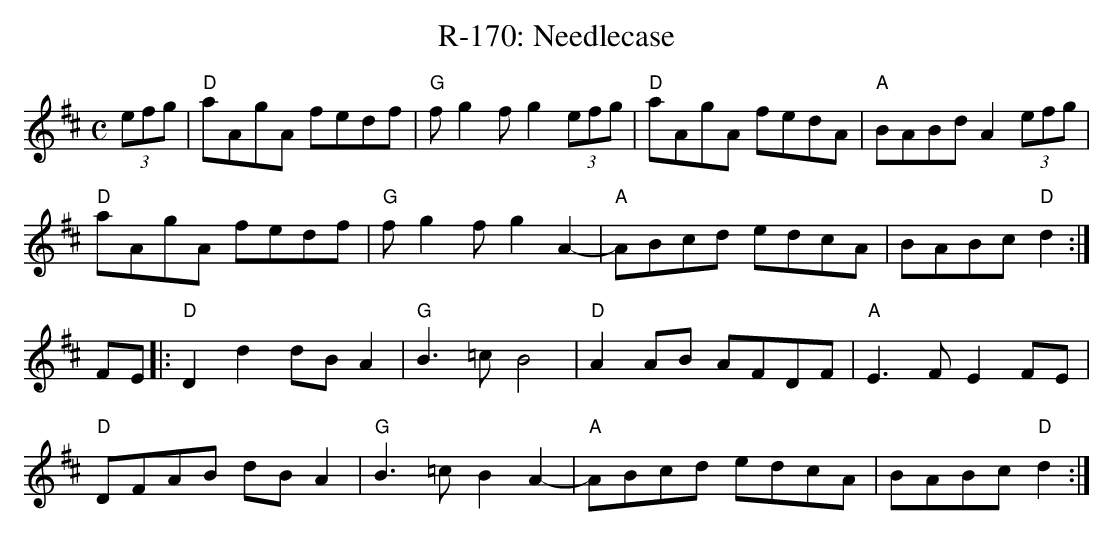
X:1
T: R-170: Needlecase
M: C
L: 1/8
K: D
(3efg|"D"aAgA fedf|"G"fg2f g2(3efg|"D"aAgA fedA|"A" BABd A2(3efg |
"D"aAgA fedf|"G"fg2f g2A2- |"A"ABcd edcA|BABc "D"d2:|
FE|:"D"D2d2 dBA2|"G"B3=c B4 |"D"A2AB AFDF|"A"E3F E2FE|
"D"DFAB dBA2|"G"B3=c B2A2- |"A"ABcd edcA|BABc "D"d2:|
